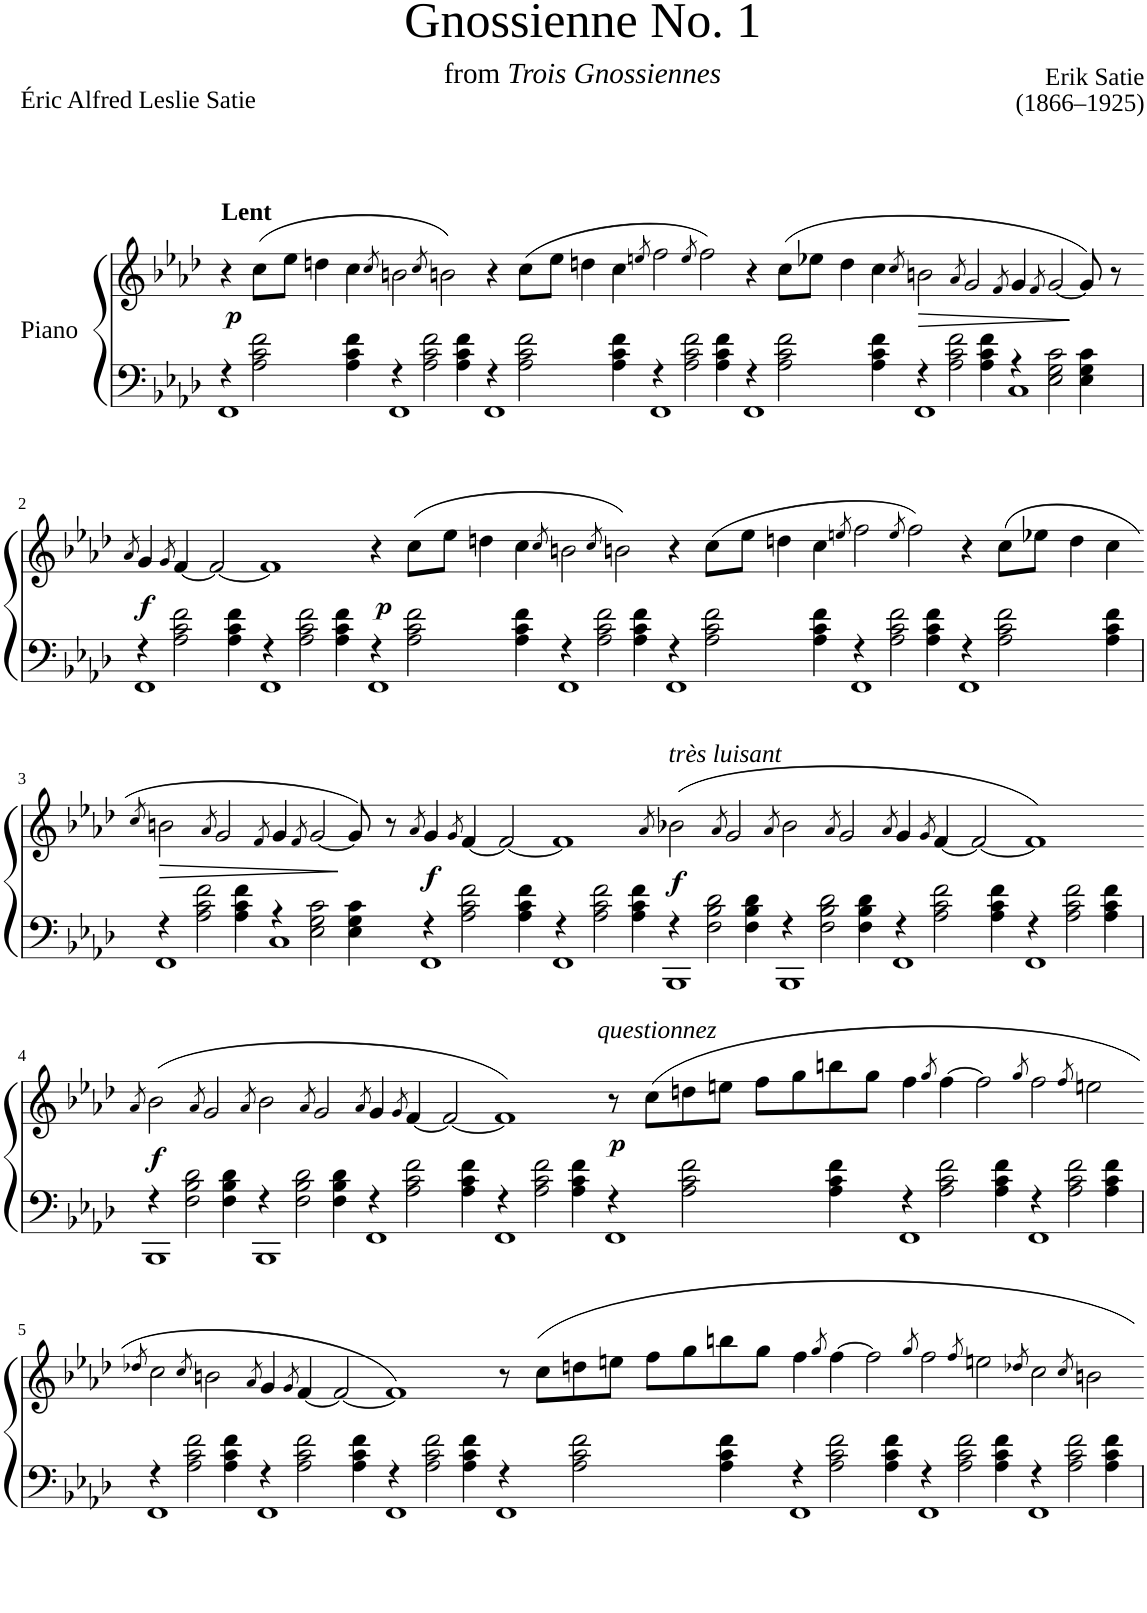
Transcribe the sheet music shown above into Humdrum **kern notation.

**kern	**kern	**dynam
*part1	*part1	*part1
*staff2	*staff1	*staff1/2
*I"Piano	*	*
*I'Pno	*	*
*clefF4	*clefG2	*
*k[b-e-a-d-]	*k[b-e-a-d-]	*
=1	=1	=1
*^	*	*
!	!	!LO:TX:a:B:t=Lent	!
!	!	!	!LO:DY:b
4r	1FF	4r	p
2A-\ 2c\ 2f\	.	(8cc\L	.
.	.	8ee-\J	.
.	.	4ddn\	.
4A-\ 4c\ 4f\	.	4cc\	.
.	.	8qcc/	.
4r	1FF	2bn\	.
2A-\ 2c\ 2f\	.	.	.
.	.	8qcc/	.
.	.	2bn\)	.
4A-\ 4c\ 4f\	.	.	.
4r	1FF	4r	.
2A-\ 2c\ 2f\	.	(8cc\L	.
.	.	8ee-\J	.
.	.	4ddn\	.
4A-\ 4c\ 4f\	.	4cc\	.
.	.	8qeen/	.
4r	1FF	2ff\	.
2A-\ 2c\ 2f\	.	.	.
.	.	8qee/	.
.	.	2ff\)	.
4A-\ 4c\ 4f\	.	.	.
4r	1FF	4r	.
2A-\ 2c\ 2f\	.	(8cc\L	.
.	.	8ee-X\J	.
.	.	4dd\	.
4A-\ 4c\ 4f\	.	4cc\	.
.	.	8qcc/	.
4r	1FF	2bn\	.
2A-\ 2c\ 2f\	.	.	.
.	.	8qa-/	.
.	.	2g/	.
4A-\ 4c\ 4f\	.	.	.
.	.	8qf/	.
4r	1C	4g/	.
.	.	8qf/	.
2E-\ 2G\ 2c\	.	[2g/	.
4E-\ 4G\ 4c\	.	8g/])	.
.	.	8r	.
!!LO:LB:g=z
=2-	=2-	=2-	=2-
.	.	8qa-/	.
!	!	!	!LO:DY:b
4r	1FF	4g/	f
.	.	8qg/	.
2A-\ 2c\ 2f\	.	[4f/	.
.	.	2f/_	.
4A-\ 4c\ 4f\	.	.	.
4r	1FF	1f]	.
2A-\ 2c\ 2f\	.	.	.
4A-\ 4c\ 4f\	.	.	.
!	!	!	!LO:DY:b
4r	1FF	4r	p
2A-\ 2c\ 2f\	.	(8cc\L	.
.	.	8ee-\J	.
.	.	4ddn\	.
4A-\ 4c\ 4f\	.	4cc\	.
.	.	8qcc/	.
4r	1FF	2bn\	.
2A-\ 2c\ 2f\	.	.	.
.	.	8qcc/	.
.	.	2bn\)	.
4A-\ 4c\ 4f\	.	.	.
4r	1FF	4r	.
2A-\ 2c\ 2f\	.	(8cc\L	.
.	.	8ee-\J	.
.	.	4ddn\	.
4A-\ 4c\ 4f\	.	4cc\	.
.	.	8qeen/	.
4r	1FF	2ff\	.
2A-\ 2c\ 2f\	.	.	.
.	.	8qee/	.
.	.	2ff\)	.
4A-\ 4c\ 4f\	.	.	.
4r	1FF	4r	.
2A-\ 2c\ 2f\	.	(8cc\L	.
.	.	8ee-X\J	.
.	.	4dd\	.
4A-\ 4c\ 4f\	.	4cc\	.
!!LO:LB:g=z
=3-	=3-	=3-	=3-
.	.	8qcc/	.
4r	1FF	2bn\	.
2A-\ 2c\ 2f\	.	.	.
.	.	8qa-/	.
.	.	2g/	.
4A-\ 4c\ 4f\	.	.	.
.	.	8qf/	.
4r	1C	4g/	.
.	.	8qf/	.
2E-\ 2G\ 2c\	.	[2g/	.
4E-\ 4G\ 4c\	.	8g/])	.
.	.	8r	.
.	.	8qa-/	.
!	!	!	!LO:DY:b
4r	1FF	4g/	f
.	.	8qg/	.
2A-\ 2c\ 2f\	.	[4f/	.
.	.	2f/_	.
4A-\ 4c\ 4f\	.	.	.
4r	1FF	1f]	.
2A-\ 2c\ 2f\	.	.	.
4A-\ 4c\ 4f\	.	.	.
.	.	8qa-/	.
!	!	!LO:TX:a:i:t=très luisant	!
!	!	!	!LO:DY:b
4r	1BBB-	(2b-X\	f
2F\ 2B-\ 2d-\	.	.	.
.	.	8qa-/	.
.	.	2g/	.
4F\ 4B-\ 4d-\	.	.	.
.	.	8qa-/	.
4r	1BBB-	2b-\	.
2F\ 2B-\ 2d-\	.	.	.
.	.	8qa-/	.
.	.	2g/	.
4F\ 4B-\ 4d-\	.	.	.
.	.	8qa-/	.
4r	1FF	4g/	.
.	.	8qg/	.
2A-\ 2c\ 2f\	.	[4f/	.
.	.	2f/_	.
4A-\ 4c\ 4f\	.	.	.
4r	1FF	1f])	.
2A-\ 2c\ 2f\	.	.	.
4A-\ 4c\ 4f\	.	.	.
!!LO:LB:g=z
=4-	=4-	=4-	=4-
.	.	8qa-/	.
!	!	!	!LO:DY:b
4r	1BBB-	(2b-\	f
2F\ 2B-\ 2d-\	.	.	.
.	.	8qa-/	.
.	.	2g/	.
4F\ 4B-\ 4d-\	.	.	.
.	.	8qa-/	.
4r	1BBB-	2b-\	.
2F\ 2B-\ 2d-\	.	.	.
.	.	8qa-/	.
.	.	2g/	.
4F\ 4B-\ 4d-\	.	.	.
.	.	8qa-/	.
4r	1FF	4g/	.
.	.	8qg/	.
2A-\ 2c\ 2f\	.	[4f/	.
.	.	2f/_	.
4A-\ 4c\ 4f\	.	.	.
4r	1FF	1f])	.
2A-\ 2c\ 2f\	.	.	.
4A-\ 4c\ 4f\	.	.	.
!	!	!LO:TX:a:i:t=questionnez	!
!	!	!	!LO:DY:b
4r	1FF	8r	p
.	.	(8cc\L	.
2A-\ 2c\ 2f\	.	8ddn\	.
.	.	8een\J	.
.	.	8ff\L	.
.	.	8gg\	.
4A-\ 4c\ 4f\	.	8bbn\	.
.	.	8gg\J	.
4r	1FF	4ff\	.
.	.	8qgg/	.
2A-\ 2c\ 2f\	.	[4ff\	.
.	.	2ff\]	.
4A-\ 4c\ 4f\	.	.	.
.	.	8qgg/	.
4r	1FF	2ff\	.
2A-\ 2c\ 2f\	.	.	.
.	.	8qff/	.
.	.	2een\	.
4A-\ 4c\ 4f\	.	.	.
!!LO:LB:g=z
=5-	=5-	=5-	=5-
.	.	8qdd-X/	.
4r	1FF	2cc\	.
2A-\ 2c\ 2f\	.	.	.
.	.	8qcc/	.
.	.	2bn\	.
4A-\ 4c\ 4f\	.	.	.
.	.	8qa-/	.
4r	1FF	4g/	.
.	.	8qg/	.
2A-\ 2c\ 2f\	.	[4f/	.
.	.	2f/_	.
4A-\ 4c\ 4f\	.	.	.
4r	1FF	1f])	.
2A-\ 2c\ 2f\	.	.	.
4A-\ 4c\ 4f\	.	.	.
4r	1FF	8r	.
.	.	8cc\L	.
2A-\ 2c\ 2f\	.	8ddn\	.
.	.	8een\J	.
.	.	8ff\L	.
.	.	8gg\	.
4A-\ 4c\ 4f\	.	8bbn\	.
.	.	8gg\J	.
4r	1FF	4ff\	.
.	.	8qgg/	.
2A-\ 2c\ 2f\	.	[4ff\	.
.	.	2ff\]	.
4A-\ 4c\ 4f\	.	.	.
.	.	8qgg/	.
4r	1FF	2ff\	.
2A-\ 2c\ 2f\	.	.	.
.	.	8qff/	.
.	.	2een\	.
4A-\ 4c\ 4f\	.	.	.
.	.	8qdd-X/	.
4r	1FF	2cc\	.
2A-\ 2c\ 2f\	.	.	.
.	.	8qcc/	.
.	.	2bn\	.
4A-\ 4c\ 4f\	.	.	.
*v	*v	*	*
=-	=-	=-
*-	*-	*-
